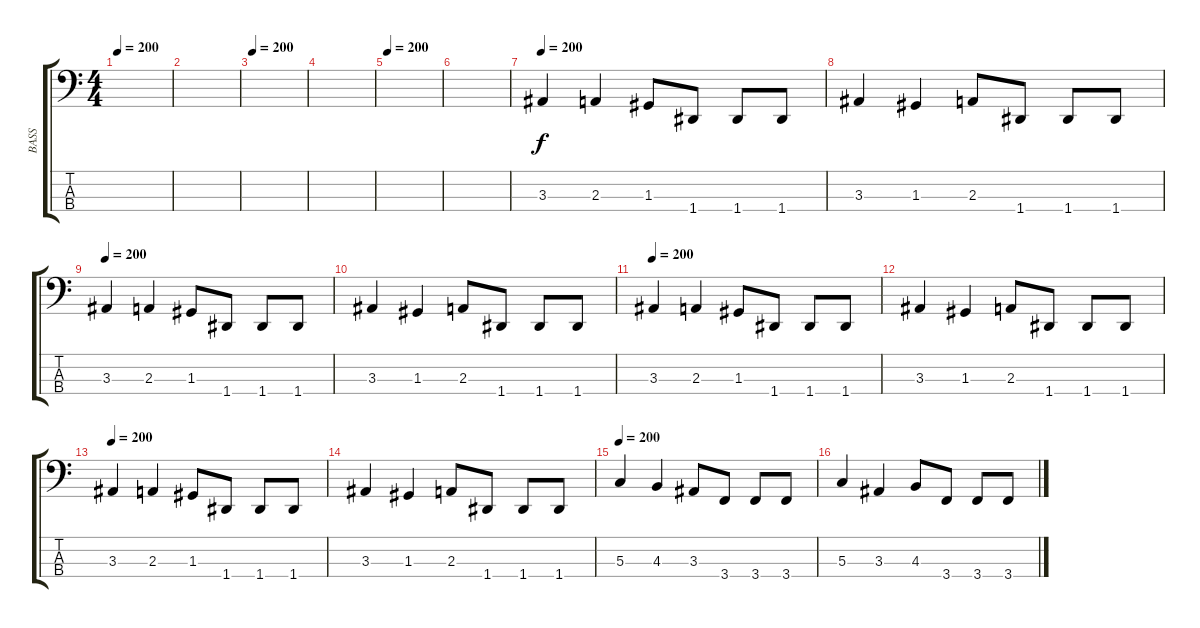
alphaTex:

\track ("BASS" "BASS") {instrument electricbassfinger}
\staff {score tabs}
\tuning (F2 C2 G1 D1) {hide}
\ts (4 4)
\tempo 200
\clef f4
\ks c
|
|
\tempo 200
|
|
\tempo 200
|
|
\tempo 200
3.3.4 2.3.4 1.3.8 1.4.8 1.4.8 1.4.8 |
3.3.4 1.3.4 2.3.8 1.4.8 1.4.8 1.4.8 |
\tempo 200
3.3.4 2.3.4 1.3.8 1.4.8 1.4.8 1.4.8 |
3.3.4 1.3.4 2.3.8 1.4.8 1.4.8 1.4.8 |
\tempo 200
3.3.4 2.3.4 1.3.8 1.4.8 1.4.8 1.4.8 |
3.3.4 1.3.4 2.3.8 1.4.8 1.4.8 1.4.8 |
\tempo 200
3.3.4 2.3.4 1.3.8 1.4.8 1.4.8 1.4.8 |
3.3.4 1.3.4 2.3.8 1.4.8 1.4.8 1.4.8 |
\tempo 200
5.3.4 4.3.4 3.3.8 3.4.8 3.4.8 3.4.8 |
5.3.4 3.3.4 4.3.8 3.4.8 3.4.8 3.4.8
